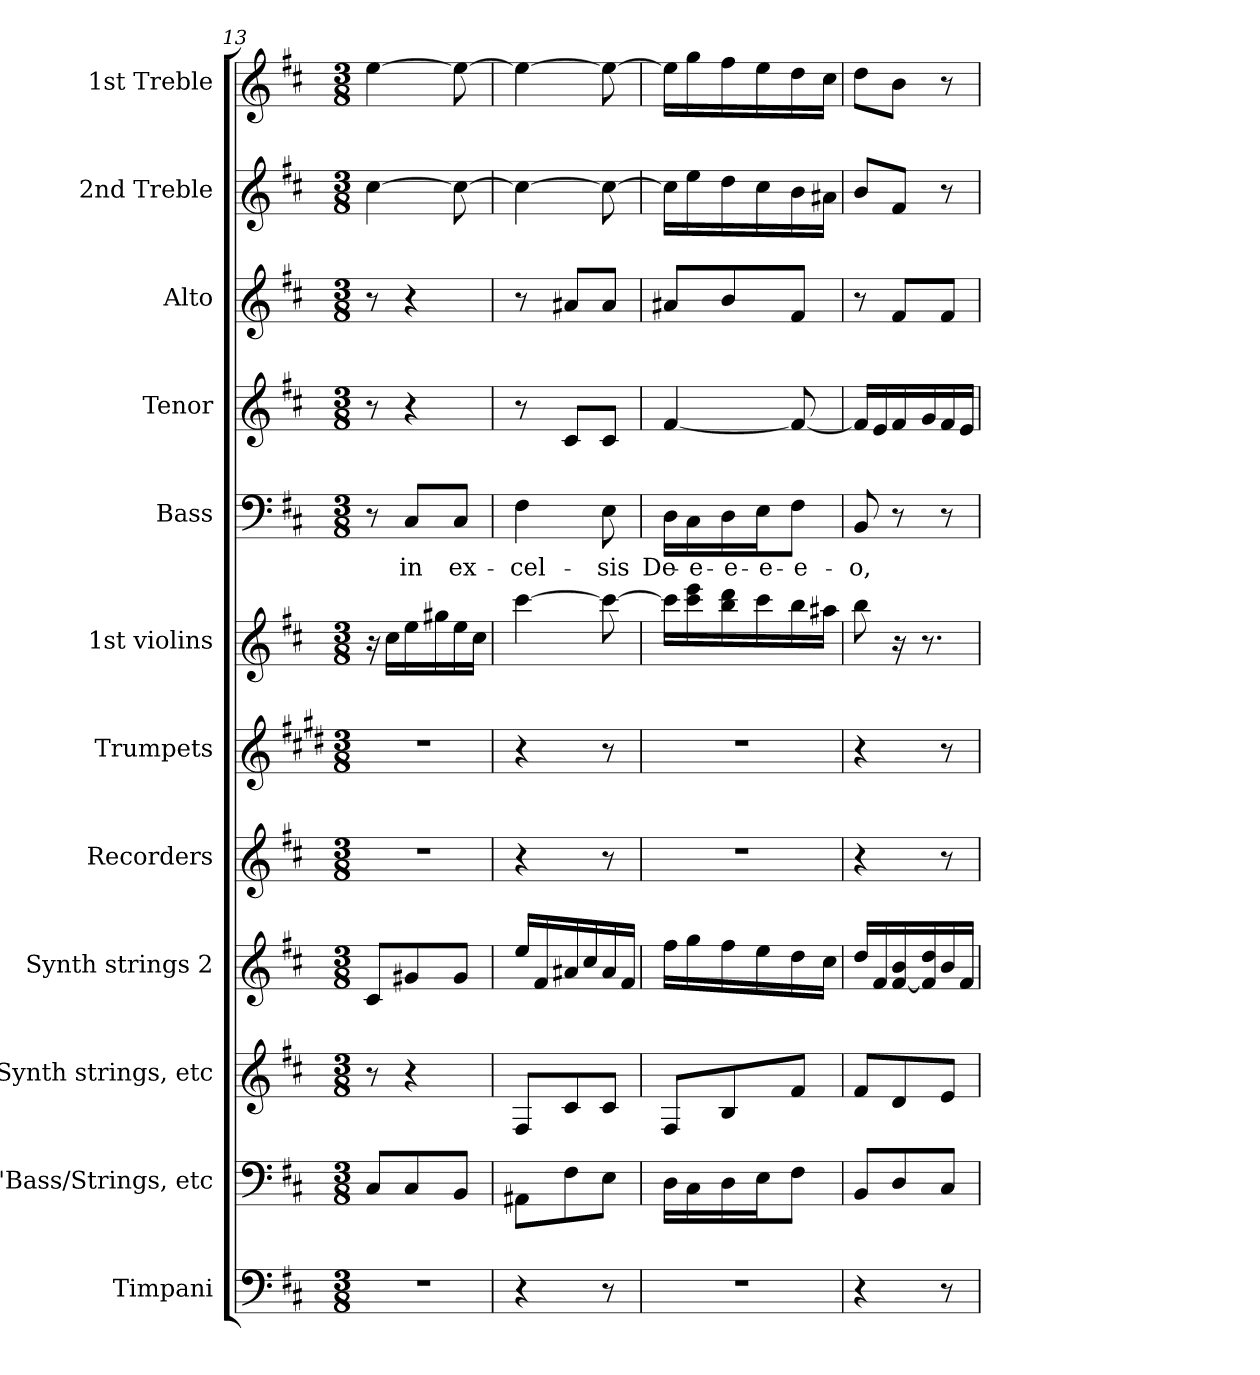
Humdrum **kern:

**kern	**kern	**kern	**kern	**kern	**kern	**kern	**kern	**text	**kern	**kern	**kern	**kern
*part12	*part11	*part10	*part9	*part8	*part7	*part6	*part5	*part5	*part4	*part3	*part2	*part1
*staff12	*staff11	*staff10	*staff9	*staff8	*staff7	*staff6	*staff5	*staff5	*staff4	*staff3	*staff2	*staff1
*I"Timpani	*I"D'Bass/Strings, etc	*I"Synth strings, etc	*I"Synth strings 2	*I"Recorders	*I"Trumpets	*I"1st violins	*I"Bass	*	*I"Tenor	*I"Alto	*I"2nd Treble	*I"1st Treble
*I'Timp	*I'Str	*I'Str	*I'Str	*I'Rec	*I'Tpt	*	*I'B	*	*	*	*	*
*clefF4	*clefF4	*clefG2	*clefG2	*clefG2	*clefG2	*clefG2	*clefF4	*	*clefG2	*clefG2	*clefG2	*clefG2
*	*	*	*	*	*ITrd1c2	*	*	*	*	*	*	*
*k[f#c#]	*k[f#c#]	*k[f#c#]	*k[f#c#]	*k[f#c#]	*k[f#c#]	*k[f#c#]	*k[f#c#]	*	*k[f#c#]	*k[f#c#]	*k[f#c#]	*k[f#c#]
*D:	*D:	*D:	*D:	*D:	*D:	*D:	*D:	*	*D:	*D:	*D:	*D:
*M3/8	*M3/8	*M3/8	*M3/8	*M3/8	*M3/8	*M3/8	*M3/8	*	*M3/8	*M3/8	*M3/8	*M3/8
=13	=13	=13	=13	=13	=13	=13	=13	=13	=13	=13	=13	=13
4.r	8C#/L	8r	8c#/L	4.r	4.r	16r	8r	.	8r	8r	[4cc#\	[4ee\
.	.	.	.	.	.	16cc#\LL	.	.	.	.	.	.
.	8C#/	4r	8g#X/	.	.	16ee\	8C#/L	in	4r	4r	.	.
.	.	.	.	.	.	16gg#X\	.	.	.	.	.	.
.	8BB/J	.	8g#/J	.	.	16ee\	8C#/J	ex-	.	.	8cc#\_	8ee\_
.	.	.	.	.	.	16cc#\JJ	.	.	.	.	.	.
=14	=14	=14	=14	=14	=14	=14	=14	=14	=14	=14	=14	=14
4r	8AA#X\L	8F#/L	16ee/LL	4r	4r	[4ccc#\	4F#\	-cel-	8r	8r	4cc#\_	4ee\_
.	.	.	16f#/	.	.	.	.	.	.	.	.	.
.	8F#\	8c#/	16a#X/	.	.	.	.	.	8c#/L	8a#X/L	.	.
.	.	.	16cc#/	.	.	.	.	.	.	.	.	.
8r	8E\J	8c#/J	16a#/	8r	8r	8ccc#\_	8E\	-sis	8c#/J	8a#/J	8cc#\_	8ee\_
.	.	.	16f#/JJ	.	.	.	.	.	.	.	.	.
=15	=15	=15	=15	=15	=15	=15	=15	=15	=15	=15	=15	=15
4.r	16D\LL	8F#/L	16ff#\LL	4.r	4.r	16ccc#\LL]	16D\LL	De-	[4f#/	8a#X/L	16cc#\LL]	16ee\LL]
.	16C#\	.	16gg\	.	.	16ccc#\ 16eee\	16C#\	-e-	.	.	16ee\	16gg\
.	16D\	8B/	16ff#\	.	.	16bb\ 16ddd\	16D\	-e-	.	8b/	16dd\	16ff#\
.	16E\J	.	16ee\	.	.	16ccc#\	16E\J	-e-	.	.	16cc#\	16ee\
.	8F#\J	8f#/J	16dd\	.	.	16bb\	8F#\J	-e-	8f#/_	8f#/J	16b\	16dd\
.	.	.	16cc#\JJ	.	.	16aa#X\JJ	.	.	.	.	16a#X\JJ	16cc#\JJ
!!LO:PB:g=z
=16	=16	=16	=16	=16	=16	=16	=16	=16	=16	=16	=16	=16
4r	8BB/L	8f#/L	16dd/LL	4r	4r	8bb\	8BB/	-o,	16f#/LL]	8r	8b/L	8dd\L
.	.	.	16f#/	.	.	.	.	.	16e/	.	.	.
.	8D/	8d/	[16f#/ 16b/	.	.	16r	8r	.	16f#/	8f#/L	8f#/J	8b\J
.	.	.	16f#/] 16dd/	.	.	8.r	.	.	16g/	.	.	.
8r	8C#/J	8e/J	16b/	8r	8r	.	8r	.	16f#/	8f#/J	8r	8r
.	.	.	16f#/JJ	.	.	.	.	.	16e/JJ	.	.	.
=	=	=	=	=	=	=	=	=	=	=	=	=
*-	*-	*-	*-	*-	*-	*-	*-	*-	*-	*-	*-	*-
